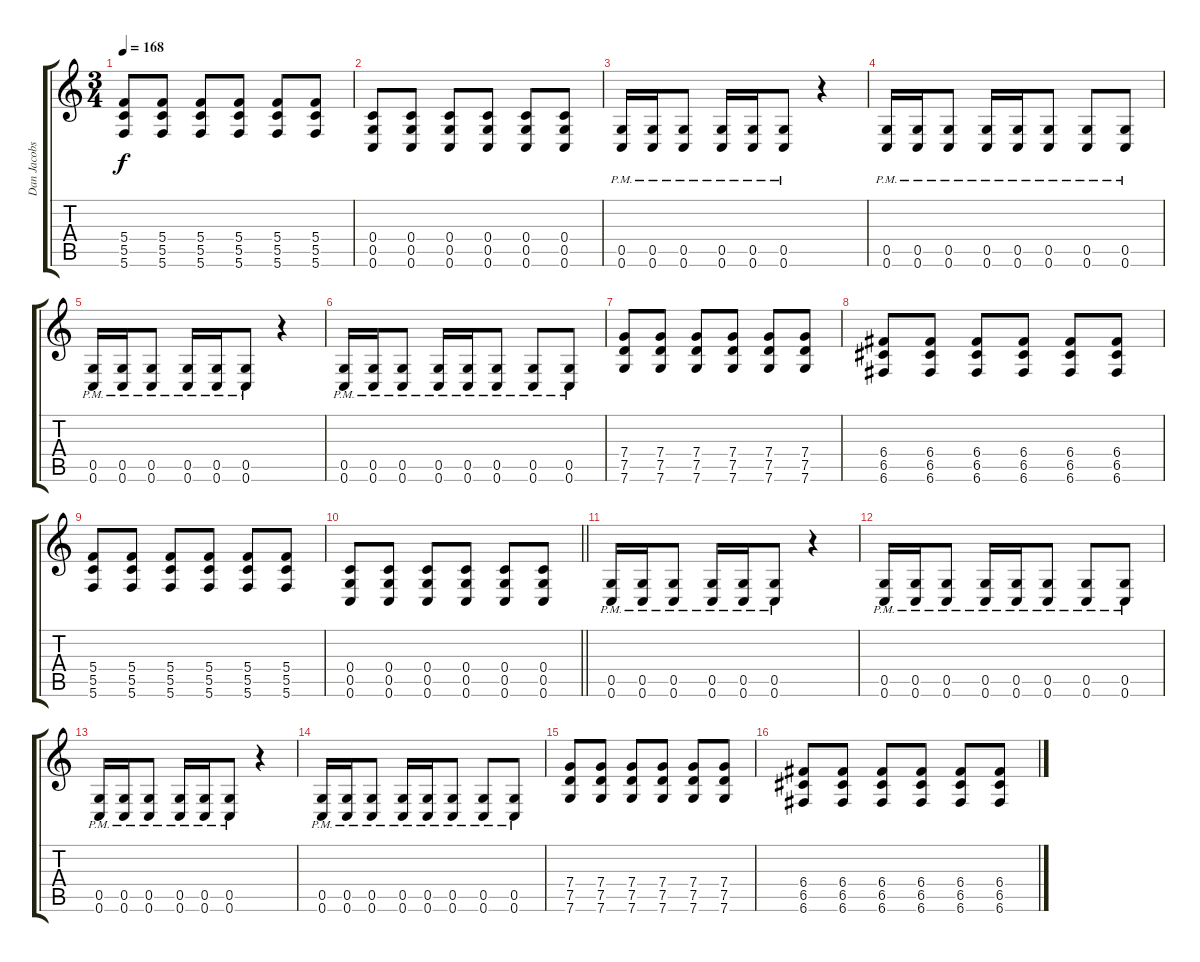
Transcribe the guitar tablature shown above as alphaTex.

\track ("Dan Jacobs" "Dan Jacobs") {instrument distortionguitar}
\staff {score tabs}
\tuning (D4 A3 F3 C3 G2 C2) {hide}
\ts (3 4)
\tempo 168
\clef g2
\ks c
(5.4 5.5 5.6).8{dy f} (5.4 5.5 5.6).8 (5.4 5.5 5.6).8 (5.4 5.5 5.6).8 (5.4 5.5 5.6).8 (5.4 5.5 5.6).8 |
(0.4 0.5 0.6).8 (0.4 0.5 0.6).8 (0.4 0.5 0.6).8 (0.4 0.5 0.6).8 (0.4 0.5 0.6).8 (0.4 0.5 0.6).8 |
(0.5{pm} 0.6{pm}).16 (0.5{pm} 0.6{pm}).16 (0.5{pm} 0.6{pm}).8 (0.5{pm} 0.6{pm}).16 (0.5{pm} 0.6{pm}).16 (0.5{pm} 0.6{pm}).8 r.4 |
(0.5{pm} 0.6{pm}).16 (0.5{pm} 0.6{pm}).16 (0.5{pm} 0.6{pm}).8 (0.5{pm} 0.6{pm}).16 (0.5{pm} 0.6{pm}).16 (0.5{pm} 0.6{pm}).8 (0.5{pm} 0.6{pm}).8 (0.5{pm} 0.6{pm}).8 |
(0.5{pm} 0.6{pm}).16 (0.5{pm} 0.6{pm}).16 (0.5{pm} 0.6{pm}).8 (0.5{pm} 0.6{pm}).16 (0.5{pm} 0.6{pm}).16 (0.5{pm} 0.6{pm}).8 r.4 |
(0.5{pm} 0.6{pm}).16 (0.5{pm} 0.6{pm}).16 (0.5{pm} 0.6{pm}).8 (0.5{pm} 0.6{pm}).16 (0.5{pm} 0.6{pm}).16 (0.5{pm} 0.6{pm}).8 (0.5{pm} 0.6{pm}).8 (0.5{pm} 0.6{pm}).8 |
(7.4 7.5 7.6).8 (7.4 7.5 7.6).8 (7.4 7.5 7.6).8 (7.4 7.5 7.6).8 (7.4 7.5 7.6).8 (7.4 7.5 7.6).8 |
(6.4 6.5 6.6).8 (6.4 6.5 6.6).8 (6.4 6.5 6.6).8 (6.4 6.5 6.6).8 (6.4 6.5 6.6).8 (6.4 6.5 6.6).8 |
(5.4 5.5 5.6).8 (5.4 5.5 5.6).8 (5.4 5.5 5.6).8 (5.4 5.5 5.6).8 (5.4 5.5 5.6).8 (5.4 5.5 5.6).8 |
\barLineRight lightlight
(0.4 0.5 0.6).8 (0.4 0.5 0.6).8 (0.4 0.5 0.6).8 (0.4 0.5 0.6).8 (0.4 0.5 0.6).8 (0.4 0.5 0.6).8 |
(0.5{pm} 0.6{pm}).16 (0.5{pm} 0.6{pm}).16 (0.5{pm} 0.6{pm}).8 (0.5{pm} 0.6{pm}).16 (0.5{pm} 0.6{pm}).16 (0.5{pm} 0.6{pm}).8 r.4 |
(0.5{pm} 0.6{pm}).16 (0.5{pm} 0.6{pm}).16 (0.5{pm} 0.6{pm}).8 (0.5{pm} 0.6{pm}).16 (0.5{pm} 0.6{pm}).16 (0.5{pm} 0.6{pm}).8 (0.5{pm} 0.6{pm}).8 (0.5{pm} 0.6{pm}).8 |
(0.5{pm} 0.6{pm}).16 (0.5{pm} 0.6{pm}).16 (0.5{pm} 0.6{pm}).8 (0.5{pm} 0.6{pm}).16 (0.5{pm} 0.6{pm}).16 (0.5{pm} 0.6{pm}).8 r.4 |
(0.5{pm} 0.6{pm}).16 (0.5{pm} 0.6{pm}).16 (0.5{pm} 0.6{pm}).8 (0.5{pm} 0.6{pm}).16 (0.5{pm} 0.6{pm}).16 (0.5{pm} 0.6{pm}).8 (0.5{pm} 0.6{pm}).8 (0.5{pm} 0.6{pm}).8 |
(7.4 7.5 7.6).8 (7.4 7.5 7.6).8 (7.4 7.5 7.6).8 (7.4 7.5 7.6).8 (7.4 7.5 7.6).8 (7.4 7.5 7.6).8 |
(6.4 6.5 6.6).8 (6.4 6.5 6.6).8 (6.4 6.5 6.6).8 (6.4 6.5 6.6).8 (6.4 6.5 6.6).8 (6.4 6.5 6.6).8
